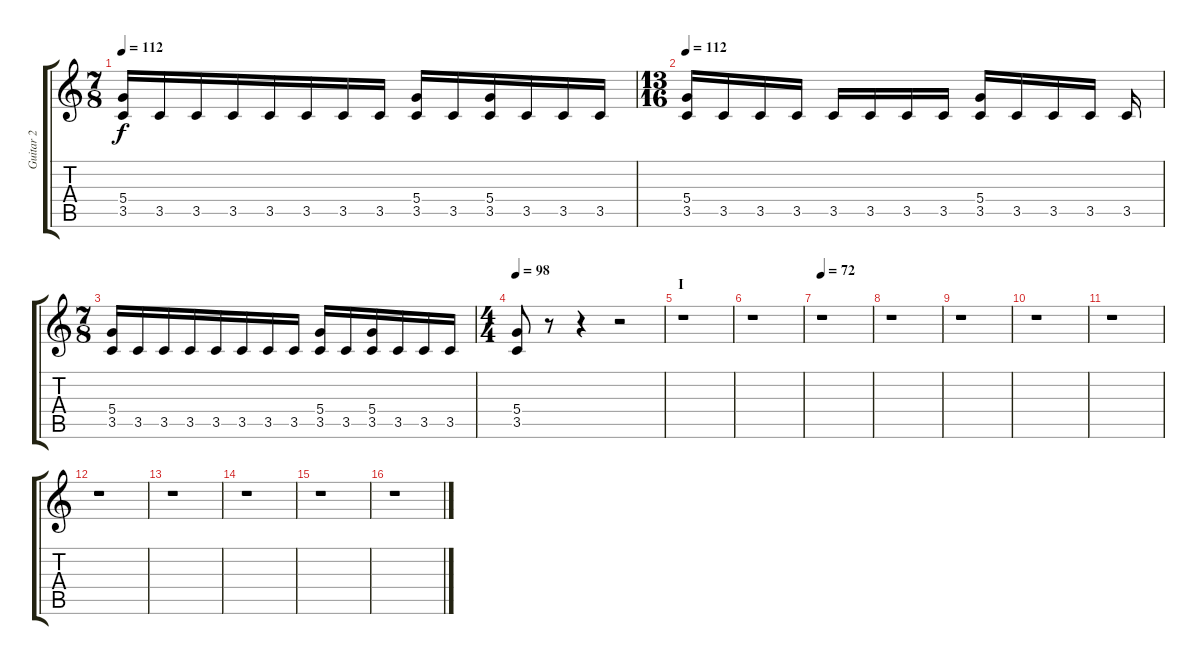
\track ("Guitar 2" "Guitar 2") {instrument distortionguitar}
\staff {score tabs}
\tuning (E4 B3 G3 D3 A2 E2) {hide}
\ts (7 8)
\tempo 112
\clef g2
\ks c
(5.4 3.5).16{dy f} 3.5.16 3.5.16 3.5.16 3.5.16 3.5.16 3.5.16 3.5.16 (5.4 3.5).16 3.5.16 (5.4 3.5).16 3.5.16 3.5.16 3.5.16 |
\ts (13 16)
\tempo 112
(5.4 3.5).16 3.5.16 3.5.16 3.5.16 3.5.16 3.5.16 3.5.16 3.5.16 (5.4 3.5).16 3.5.16 3.5.16 3.5.16 3.5.16 |
\ts (7 8)
(5.4 3.5).16 3.5.16 3.5.16 3.5.16 3.5.16 3.5.16 3.5.16 3.5.16 (5.4 3.5).16 3.5.16 (5.4 3.5).16 3.5.16 3.5.16 3.5.16 |
\ts (4 4)
\tempo 98
(5.4 3.5).8 r.8 r.4 r.2 |
\section ("" "I")
r.1 |
r.1 |
\tempo 72
r.1 |
r.1 |
r.1 |
r.1 |
r.1 |
r.1 |
r.1 |
r.1 |
r.1 |
r.1
